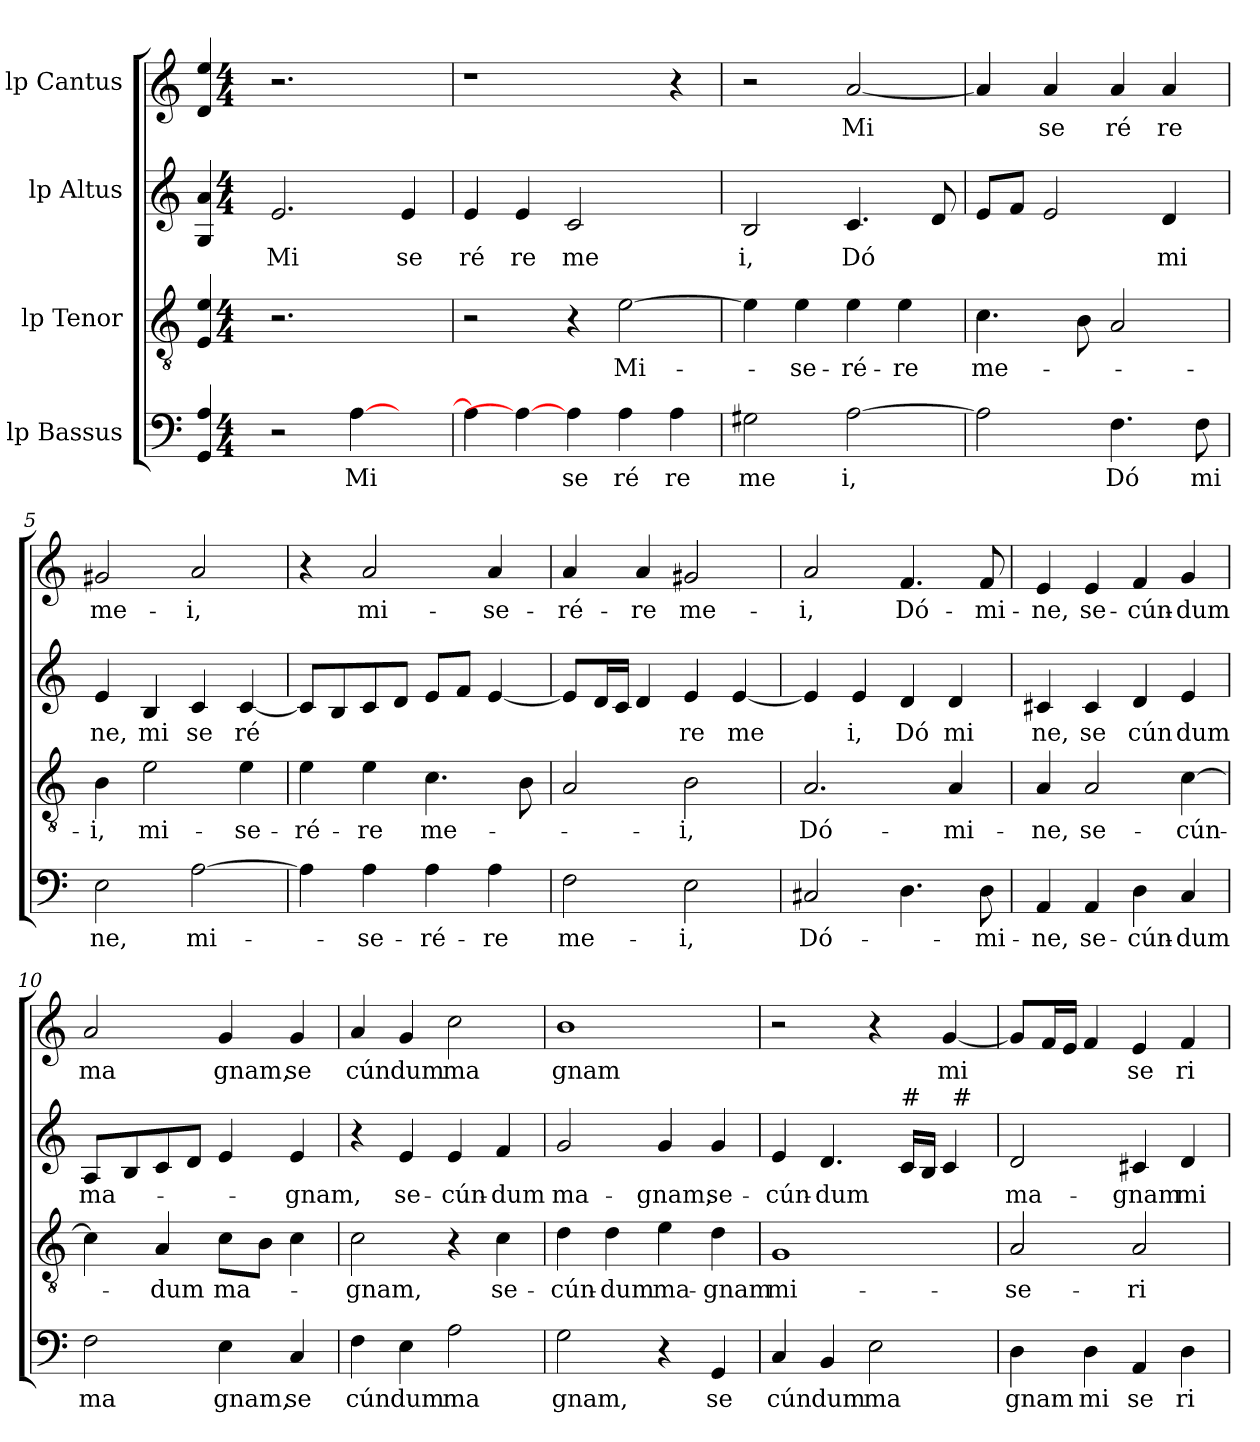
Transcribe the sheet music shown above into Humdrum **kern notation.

**kern	**text	**kern	**text	**kern	**text	**kern	**text
*part4	*part4	*part3	*part3	*part2	*part2	*part1	*part1
*staff4	*staff4	*staff3	*staff3	*staff2	*staff2	*staff1	*staff1
*I"lp Bassus	*	*I"lp Tenor	*	*I"lp Altus	*	*I"lp Cantus	*
!!LO:PB:g=z
*stria5	*	*stria5	*	*stria5	*	*stria5	*
*clefF4	*	*clefGv2	*	*clefG2	*	*clefG2	*
=1	=1	=1	=1	=1	=1	=1	=1
4A/ 4GG/	.	4e/ 4E/	.	4a/ 4G/	.	4ee/ 4d/	.
*M4/4	*	*M4/4	*	*M4/4	*	*M4/4	*
*met(c)	*	*met(c)	*	*met(c)	*	*met(c)	*
!	!	!	!	!	!LO:LY:b:cj	!	!
2r	.	2.r	.	2.e/	Mi	2.r	.
!	!LO:LY:b:cj	!	!	!	!	!	!
[>4A\	Mi	.	.	.	.	.	.
!	!	!	!	!	!LO:LY:b:cj	!	!
4ryy	.	4ryy	.	4e/	se	4ryy	.
=2	=2	=2	=2	=2	=2	=2	=2
!	!	!	!	!	!LO:LY:b:cj	!	!
4A\]	.	2r	.	4e/	ré	1r	.
!	!	!	!	!	!LO:LY:b:cj	!	!
4A\_	.	.	.	4e/	re	.	.
!	!LO:LY:b:cj	!	!	!	!LO:LY:b:cj	!	!
4A\	se	4r	.	2c/	me	.	.
!	!LO:LY:b:cj	!	!LO:LY:b:cj	!	!	!	!
4A\	ré	[>2e\	Mi-	.	.	.	.
!	!LO:LY:b:cj	!	!	!	!	!	!
4A\	re	.	.	4ryy	.	4r	.
=3	=3	=3	=3	=3	=3	=3	=3
!	!LO:LY:b:cj	!	!	!	!LO:LY:b:cj	!	!
2G#X\	me	4e\]	.	2B/	i,	2r	.
!	!	!	!LO:LY:b:cj	!	!	!	!
.	.	4e\	-se-	.	.	.	.
!	!LO:LY:b:cj	!	!LO:LY:b:cj	!	!LO:LY:b:cj	!	!LO:LY:b:cj
[>2A\	i,	4e\	-ré-	4.c/	Dó	[<2a/	Mi
!	!	!	!LO:LY:b:cj	!	!	!	!
.	.	4e\	-re	.	.	.	.
.	.	.	.	8d/	.	.	.
=4	=4	=4	=4	=4	=4	=4	=4
!	!	!	!LO:LY:b	!	!	!	!
2A\]	.	4.c\	me-	8e/L	.	4a/]	.
.	.	.	.	8f/J	.	.	.
!	!	!	!	!	!	!	!LO:LY:b:cj
.	.	.	.	2e/	.	4a/	se
.	.	8B\	.	.	.	.	.
!	!LO:LY:b:cj	!	!	!	!	!	!LO:LY:b:cj
4.F\	Dó	2A/	.	.	.	4a/	ré
!	!	!	!	!	!LO:LY:b:cj	!	!LO:LY:b:cj
.	.	.	.	4d/	mi	4a/	re
!	!LO:LY:b:cj	!	!	!	!	!	!
8F\	mi	.	.	.	.	.	.
!!LO:LB:g=z
=5	=5	=5	=5	=5	=5	=5	=5
!	!LO:LY:b:cj	!	!LO:LY:b:cj	!	!LO:LY:b:cj	!	!LO:LY:b:cj
2E\	ne,	4B\	-i,	4e/	ne,	2g#X/	me-
!	!	!	!LO:LY:b:cj	!	!LO:LY:b:cj	!	!
.	.	2e\	mi-	4B/	mi	.	.
!	!LO:LY:b:cj	!	!	!	!LO:LY:b:cj	!	!LO:LY:b:cj
[>2A\	mi-	.	.	4c/	se	2a/	-i,
!	!	!	!LO:LY:b:cj	!	!LO:LY:b:cj	!	!
.	.	4e\	-se-	[<4c/	ré	.	.
=6	=6	=6	=6	=6	=6	=6	=6
!	!	!	!LO:LY:b:cj	!	!	!	!
4A\]	.	4e\	-ré-	8c/L]	.	4r	.
.	.	.	.	8B/	.	.	.
!	!LO:LY:b:cj	!	!LO:LY:b:cj	!	!	!	!LO:LY:b:cj
4A\	-se-	4e\	-re	8c/	.	2a/	mi-
.	.	.	.	8d/J	.	.	.
!	!LO:LY:b:cj	!	!LO:LY:b	!	!	!	!
4A\	-ré-	4.c\	me-	8e/L	.	.	.
.	.	.	.	8f/J	.	.	.
!	!LO:LY:b:cj	!	!	!	!	!	!LO:LY:b:cj
4A\	-re	.	.	[<4e/	.	4a/	-se-
.	.	8B\	.	.	.	.	.
=7	=7	=7	=7	=7	=7	=7	=7
!	!LO:LY:b:cj	!	!	!	!	!	!LO:LY:b:cj
2F\	me-	2A/	.	8e/L]	.	4a/	-ré-
.	.	.	.	16d/	.	.	.
.	.	.	.	16c/J	.	.	.
!	!	!	!	!	!	!	!LO:LY:b:cj
.	.	.	.	4d/	.	4a/	-re
!	!LO:LY:b:cj	!	!LO:LY:b:cj	!	!LO:LY:b:cj	!	!LO:LY:b:cj
2E\	-i,	2B\	-i,	4e/	re	2g#X/	me-
!	!	!	!	!	!LO:LY:b:cj	!	!
.	.	.	.	[<4e/	me	.	.
=8	=8	=8	=8	=8	=8	=8	=8
!	!LO:LY:b:cj	!	!LO:LY:b:cj	!	!	!	!LO:LY:b:cj
2C#X/	Dó-	2.A/	Dó-	4e/]	.	2a/	-i,
!	!	!	!	!	!LO:LY:b:cj	!	!
.	.	.	.	4e/	i,	.	.
!	!	!	!	!	!LO:LY:b:cj	!	!LO:LY:b:cj
4.D\	.	.	.	4d/	Dó	4.f/	Dó-
!	!	!	!LO:LY:b:cj	!	!LO:LY:b:cj	!	!
.	.	4A/	-mi-	4d/	mi	.	.
!	!LO:LY:b:cj	!	!	!	!	!	!LO:LY:b:cj
8D\	-mi-	.	.	.	.	8f/	-mi-
=9	=9	=9	=9	=9	=9	=9	=9
!	!LO:LY:b:cj	!	!LO:LY:b:cj	!	!LO:LY:b:cj	!	!LO:LY:b:cj
4AA/	-ne,	4A/	-ne,	4c#X/	ne,	4e/	-ne,
!	!LO:LY:b:cj	!	!LO:LY:b:cj	!	!LO:LY:b:cj	!	!LO:LY:b:cj
4AA/	se-	2A/	se-	4c#/	se	4e/	se-
!	!LO:LY:b:cj	!	!	!	!LO:LY:b:cj	!	!LO:LY:b:cj
4D\	-cún-	.	.	4d/	cún	4f/	-cún-
!	!LO:LY:b:cj	!	!LO:LY:b:cj	!	!LO:LY:b:cj	!	!LO:LY:b:cj
4C/	-dum	[<4c\	-cún-	4e/	dum	4g/	-dum
!!LO:LB:g=z
=10	=10	=10	=10	=10	=10	=10	=10
!	!LO:LY:b:cj	!	!	!	!LO:LY:b	!	!LO:LY:b:cj
*	*	*^	*	*	*	*	*
2F\	ma	4c\]	32ryy	.	8A/L	ma-	2a/	ma
.	.	.	2ryy	.	.	.	.	.
.	.	.	.	.	8B/	.	.	.
!	!	!	!	!LO:LY:b:cj	!	!	!	!
.	.	4A/	.	-dum	8c/	.	.	.
.	.	.	.	.	8d/J	.	.	.
!	!LO:LY:b:cj	!	!	!LO:LY:b	!	!	!	!LO:LY:b:cj
4E\	gnam,	8c\L	.	ma-	4e/	.	4g/	gnam,
.	.	.	4...ryy	.	.	.	.	.
.	.	8B\J	.	.	.	.	.	.
!	!LO:LY:b:cj	!	!	!	!	!LO:LY:b:cj	!	!LO:LY:b:cj
4C/	se	4c\	.	.	4e/	-gnam,	4g/	se
=11	=11	=11	=11	=11	=11	=11	=11	=11
!	!LO:LY:b:cj	!	!	!LO:LY:b:cj	!	!	!	!LO:LY:b:cj
*	*	*v	*v	*	*	*	*	*
4F\	cún	2c\	-gnam,	4r	.	4a/	cún
!	!LO:LY:b:cj	!	!	!	!LO:LY:b:cj	!	!LO:LY:b:cj
4E\	dum	.	.	4e/	se-	4g/	dum
!	!LO:LY:b:cj	!	!	!	!LO:LY:b:cj	!	!LO:LY:b:cj
2A\	ma	4r	.	4e/	-cún-	2cc\	ma
!	!	!	!LO:LY:b:cj	!	!LO:LY:b:cj	!	!
.	.	4c\	se-	4f/	-dum	.	.
=12	=12	=12	=12	=12	=12	=12	=12
!	!LO:LY:b:cj	!	!LO:LY:b:cj	!	!LO:LY:b:cj	!	!LO:LY:b:cj
2G\	gnam,	4d\	-cún-	2g/	ma-	1b	gnam
!	!	!	!LO:LY:b:cj	!	!	!	!
.	.	4d\	-dum	.	.	.	.
!	!	!	!LO:LY:b:cj	!	!LO:LY:b:cj	!	!
4r	.	4e\	ma-	4g/	-gnam,	.	.
!	!LO:LY:b:cj	!	!LO:LY:b:cj	!	!LO:LY:b:cj	!	!
4GG/	se	4d\	-gnam	4g/	se-	.	.
=13	=13	=13	=13	=13	=13	=13	=13
!	!LO:LY:b:cj	!	!LO:LY:b:cj	!	!LO:LY:b:cj	!	!
*	*	*	*	*^	*	*	*
4C/	cún	1G	mi-	4e/	2ryy	-cún-	2r	.
!	!LO:LY:b:cj	!	!	!	!	!LO:LY:b	!	!
4BB/	dum	.	.	4.d/	.	-dum	.	.
!	!LO:LY:b:cj	!	!	!	!	!	!	!
2E\	ma	.	.	.	4ryy	.	4r	.
!	!	!	!	!LO:TX:a:t=#	!	!	!	!
.	.	.	.	16c/L	.	.	.	.
.	.	.	.	16B/J	.	.	.	.
!	!	!	!	!	!	!	!	!LO:LY:b:cj
.	.	.	.	4c/	64ryy	.	[<4g/	mi
!	!	!	!	!	!LO:TX:a:t=#	!	!	!
.	.	.	.	.	8...ryy	.	.	.
=14	=14	=14	=14	=14	=14	=14	=14	=14
!	!LO:LY:b:cj	!	!LO:LY:b:cj	!	!	!LO:LY:b:cj	!	!
*	*	*	*	*v	*v	*	*	*
4D\	gnam	2A/	-se-	2d/	ma-	8g/L]	.
.	.	.	.	.	.	16f/	.
.	.	.	.	.	.	16e/J	.
!	!LO:LY:b:cj	!	!	!	!	!	!
4D\	mi	.	.	.	.	4f/	.
!	!LO:LY:b:cj	!	!LO:LY:b:cj	!	!LO:LY:b:cj	!	!LO:LY:b:cj
4AA/	se	2A/	-ri-	4c#X/	-gnam	4e/	se
!	!LO:LY:b:cj	!	!	!	!LO:LY:b:cj	!	!LO:LY:b:cj
4D\	ri	.	.	4d/	mi-	4f/	ri
=	=	=	=	=	=	=	=
*-	*-	*-	*-	*-	*-	*-	*-
